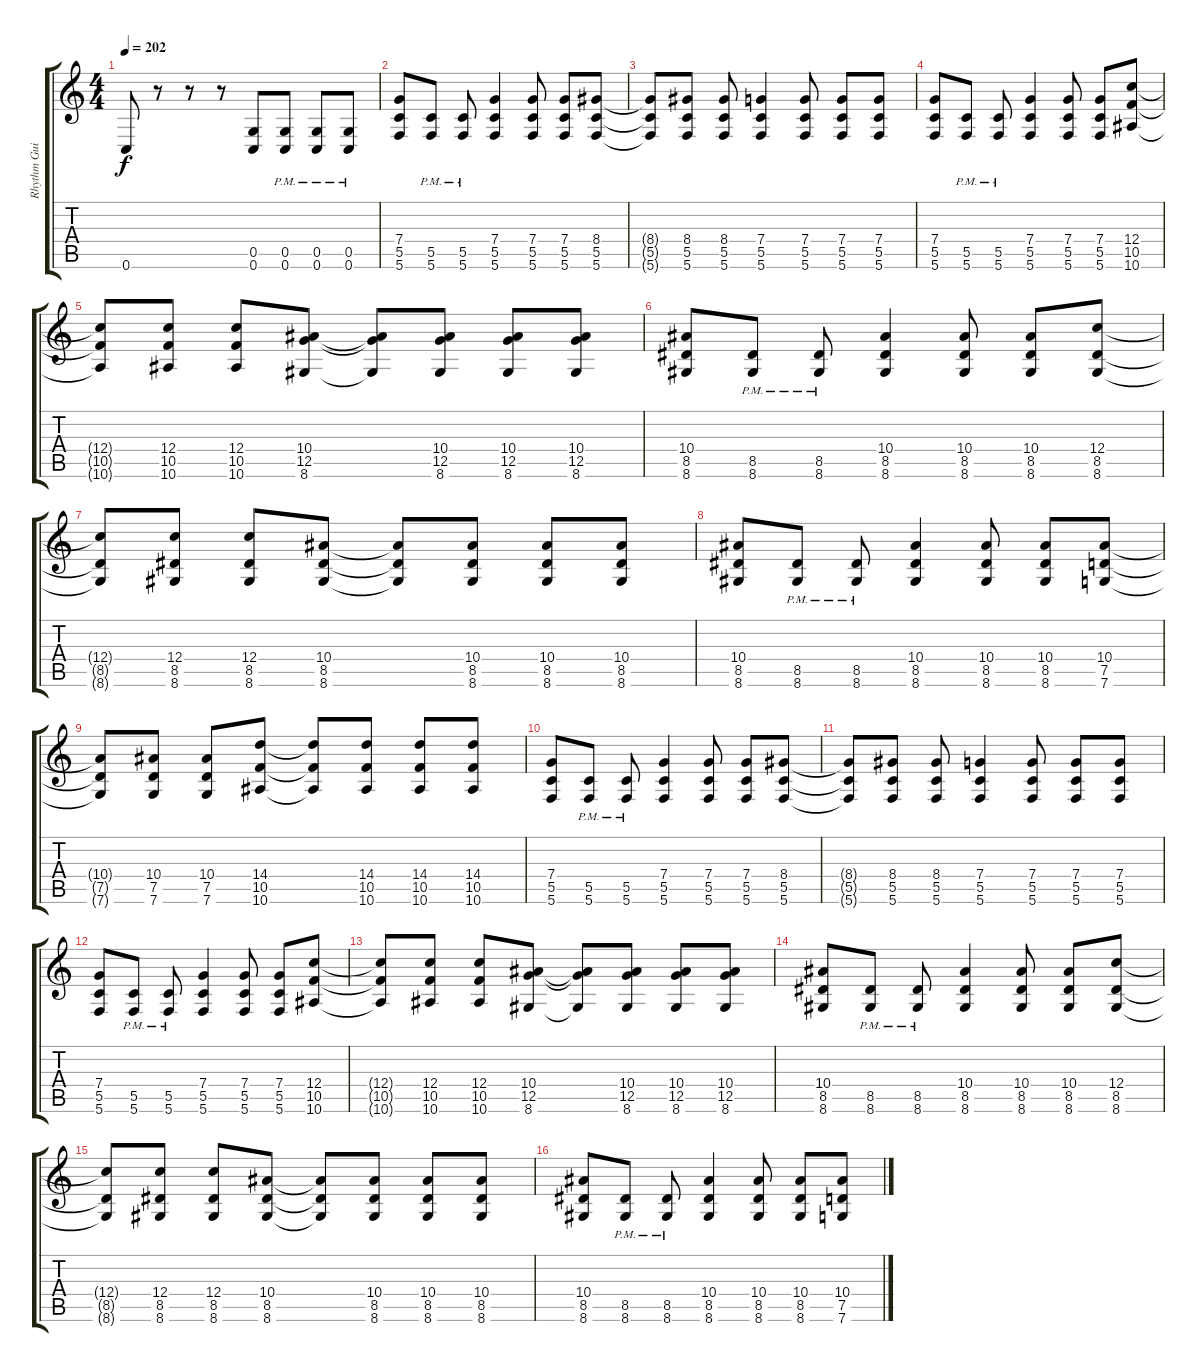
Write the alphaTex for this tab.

\track ("Rhythm Guitar 2" "Rhythm Gui") {instrument distortionguitar}
\staff {score tabs}
\tuning (D4 A3 F3 C3 G2 C2) {hide}
\ts (4 4)
\tempo 202
\clef g2
\ks c
0.6.8{dy f} r.8 r.8 r.8 (0.5 0.6).8 (0.5{pm} 0.6{pm}).8 (0.5{pm} 0.6{pm}).8 (0.5{pm} 0.6{pm}).8 |
(7.4 5.5 5.6).8 (5.5{pm} 5.6{pm}).8 (5.5{pm} 5.6{pm}).8 (7.4 5.5 5.6).4 (7.4 5.5 5.6).8 (7.4 5.5 5.6).8 (8.4 5.5 5.6).8 |
(8.4{t} 5.5{t} 5.6{t}).8 (8.4 5.5 5.6).8 (8.4 5.5 5.6).8 (7.4 5.5 5.6).4 (7.4 5.5 5.6).8 (7.4 5.5 5.6).8 (7.4 5.5 5.6).8 |
(7.4 5.5 5.6).8 (5.5{pm} 5.6{pm}).8 (5.5{pm} 5.6{pm}).8 (7.4 5.5 5.6).4 (7.4 5.5 5.6).8 (7.4 5.5 5.6).8 (12.4 10.5 10.6).8 |
(12.4{t} 10.5{t} 10.6{t}).8 (12.4 10.5 10.6).8 (12.4 10.5 10.6).8 (10.4 12.5 8.6).8 (10.4{t} 12.5{t} 8.6{t}).8 (10.4 12.5 8.6).8 (10.4 12.5 8.6).8 (10.4 12.5 8.6).8 |
(10.4 8.5 8.6).8 (8.5{pm} 8.6{pm}).8 (8.5{pm} 8.6{pm}).8 (10.4 8.5 8.6).4 (10.4 8.5 8.6).8 (10.4 8.5 8.6).8 (12.4 8.5 8.6).8 |
(12.4{t} 8.5{t} 8.6{t}).8 (12.4 8.5 8.6).8 (12.4 8.5 8.6).8 (10.4 8.5 8.6).8 (10.4{t} 8.5{t} 8.6{t}).8 (10.4 8.5 8.6).8 (10.4 8.5 8.6).8 (10.4 8.5 8.6).8 |
(10.4 8.5 8.6).8 (8.5{pm} 8.6{pm}).8 (8.5{pm} 8.6{pm}).8 (10.4 8.5 8.6).4 (10.4 8.5 8.6).8 (10.4 8.5 8.6).8 (10.4 7.5 7.6).8 |
(10.4{t} 7.5{t} 7.6{t}).8 (10.4 7.5 7.6).8 (10.4 7.5 7.6).8 (14.4 10.5 10.6).8 (14.4{t} 10.5{t} 10.6{t}).8 (14.4 10.5 10.6).8 (14.4 10.5 10.6).8 (14.4 10.5 10.6).8 |
(7.4 5.5 5.6).8 (5.5{pm} 5.6{pm}).8 (5.5{pm} 5.6{pm}).8 (7.4 5.5 5.6).4 (7.4 5.5 5.6).8 (7.4 5.5 5.6).8 (8.4 5.5 5.6).8 |
(8.4{t} 5.5{t} 5.6{t}).8 (8.4 5.5 5.6).8 (8.4 5.5 5.6).8 (7.4 5.5 5.6).4 (7.4 5.5 5.6).8 (7.4 5.5 5.6).8 (7.4 5.5 5.6).8 |
(7.4 5.5 5.6).8 (5.5{pm} 5.6{pm}).8 (5.5{pm} 5.6{pm}).8 (7.4 5.5 5.6).4 (7.4 5.5 5.6).8 (7.4 5.5 5.6).8 (12.4 10.5 10.6).8 |
(12.4{t} 10.5{t} 10.6{t}).8 (12.4 10.5 10.6).8 (12.4 10.5 10.6).8 (10.4 12.5 8.6).8 (10.4{t} 12.5{t} 8.6{t}).8 (10.4 12.5 8.6).8 (10.4 12.5 8.6).8 (10.4 12.5 8.6).8 |
(10.4 8.5 8.6).8 (8.5{pm} 8.6{pm}).8 (8.5{pm} 8.6{pm}).8 (10.4 8.5 8.6).4 (10.4 8.5 8.6).8 (10.4 8.5 8.6).8 (12.4 8.5 8.6).8 |
(12.4{t} 8.5{t} 8.6{t}).8 (12.4 8.5 8.6).8 (12.4 8.5 8.6).8 (10.4 8.5 8.6).8 (10.4{t} 8.5{t} 8.6{t}).8 (10.4 8.5 8.6).8 (10.4 8.5 8.6).8 (10.4 8.5 8.6).8 |
(10.4 8.5 8.6).8 (8.5{pm} 8.6{pm}).8 (8.5{pm} 8.6{pm}).8 (10.4 8.5 8.6).4 (10.4 8.5 8.6).8 (10.4 8.5 8.6).8 (10.4 7.5 7.6).8
